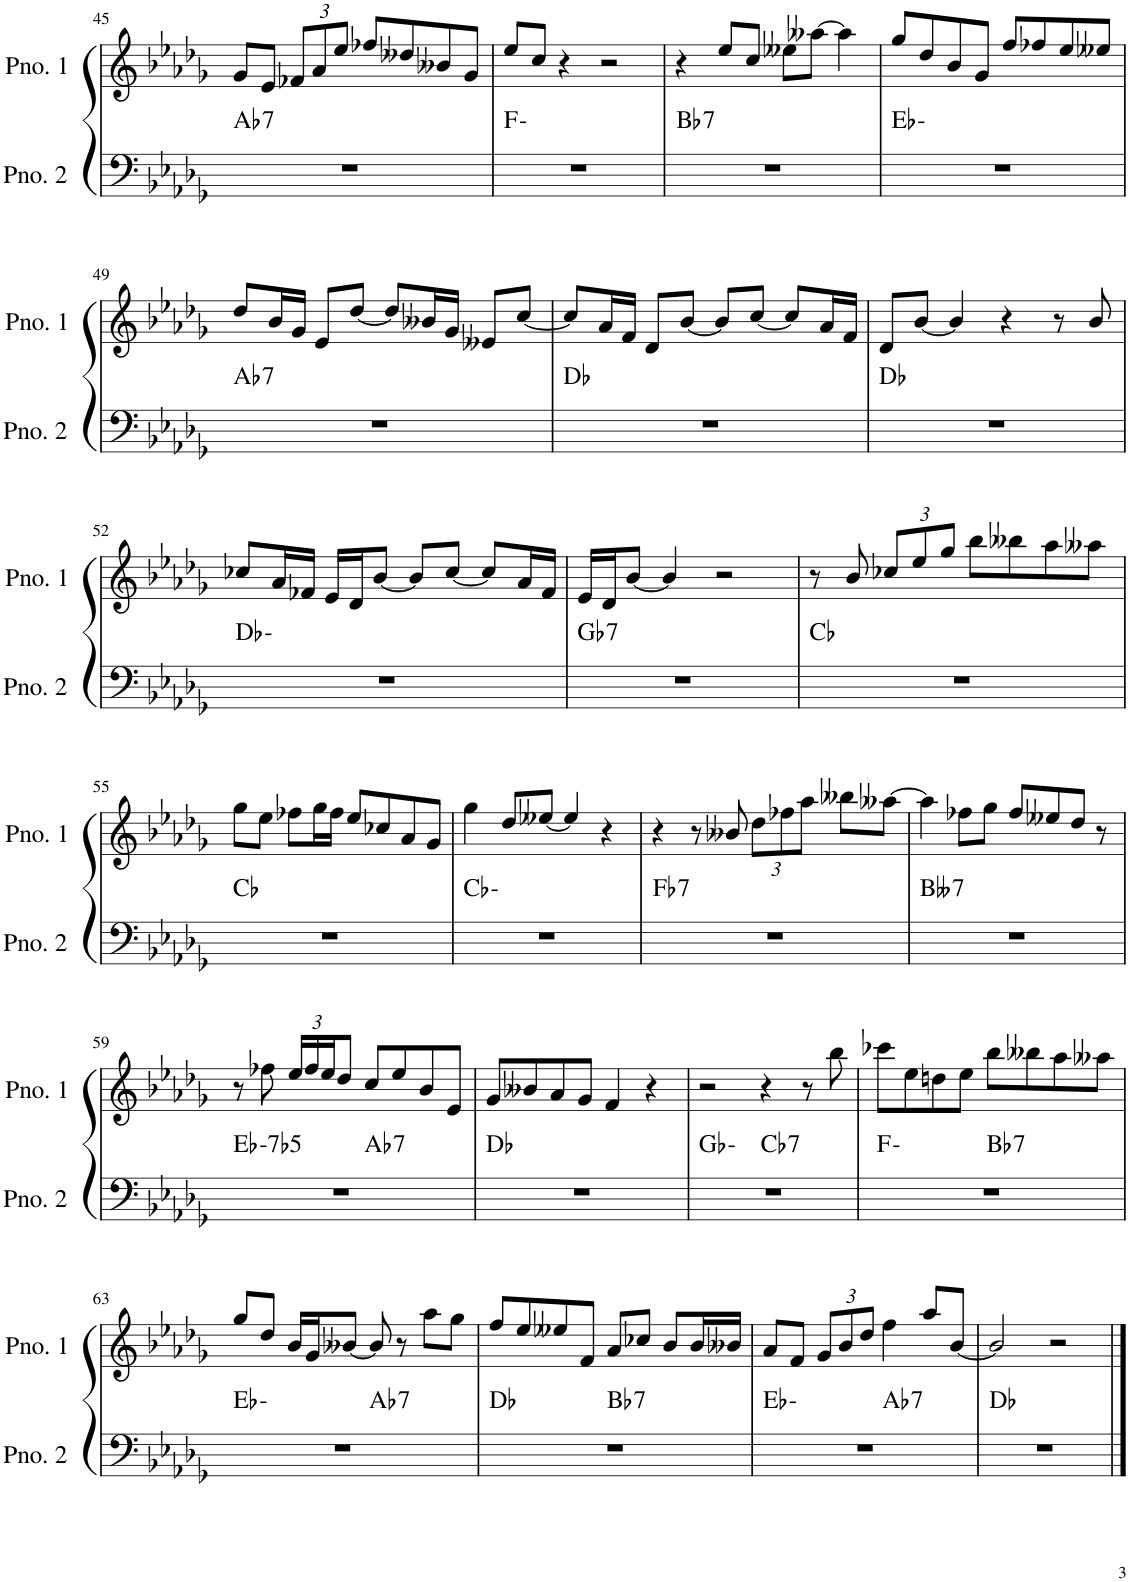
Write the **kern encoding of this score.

**kern	**harte	**kern
*part2	*part2	*part1
*staff2	*	*staff1
*I"ピアノ 2	*	*I"ピアノ 1
!!LO:PB:g=z
*clefF4	*	*clefG2
*k[b-e-a-d-g-]	*	*k[b-e-a-d-g-]
*M4/4	*	*M4/4
=45	=45	=45
!	!LO:H:kt=7	!
1r	Ab:7	8g-/L
.	.	8e-/J
*	*	*Xbrackettup
.	.	12f-X/L
.	.	12a-/
.	.	12ee-/J
.	.	8ff-X/L
.	.	8dd--X/
.	.	8b--X/
.	.	8g-/J
=46	=46	=46
1r	F:min	8ee-/L
.	.	8cc/J
.	.	4r
.	.	2r
=47	=47	=47
!	!LO:H:kt=7	!
1r	Bb:7	4r
.	.	8ee-/L
.	.	8cc/J
.	.	8ee--X\L
.	.	[8aa--X\J
.	.	4aa--\]
=48	=48	=48
1r	Eb:min	8gg-/L
.	.	8dd-/
.	.	8b-/
.	.	8g-/J
.	.	8ff/L
.	.	8ff-X/
.	.	8ee-/
.	.	8ee--X/J
!!LO:LB:g=z
=49	=49	=49
!	!LO:H:kt=7	!
1r	Ab:7	8dd-/L
.	.	16b-/L
.	.	16g-/JJ
.	.	8e-/L
.	.	[8dd-/J
.	.	8dd-/L]
.	.	16b--X/L
.	.	16g-/JJ
.	.	8e--X/L
.	.	[8cc/J
=50	=50	=50
1r	Db:maj	8cc/L]
.	.	16a-/L
.	.	16f/JJ
.	.	8d-/L
.	.	[8b-/J
.	.	8b-/L]
.	.	[8cc/J
.	.	8cc/L]
.	.	16a-/L
.	.	16f/JJ
=51	=51	=51
1r	Db:maj	8d-/L
.	.	[8b-/J
.	.	4b-/]
.	.	4r
.	.	8r
.	.	8b-/
!!LO:LB:g=z
=52	=52	=52
1r	Db:min	8cc-X/L
.	.	16a-/L
.	.	16f-X/JJ
.	.	16e-/LL
.	.	16d-/J
.	.	[8b-/J
.	.	8b-/L]
.	.	[8cc-/J
.	.	8cc-/L]
.	.	16a-/L
.	.	16f-/JJ
=53	=53	=53
!	!LO:H:kt=7	!
1r	Gb:7	16e-/LL
.	.	16d-/J
.	.	[8b-/J
.	.	4b-/]
.	.	2r
=54	=54	=54
1r	Cb:maj	8r
.	.	8b-/
.	.	12cc-X/L
.	.	12ee-/
.	.	12gg-/J
.	.	8bb-\L
.	.	8bb--X\
.	.	8aa-\
.	.	8aa--X\J
!!LO:LB:g=z
=55	=55	=55
1r	Cb:maj	8gg-\L
.	.	8ee-\J
.	.	8ff-X\L
.	.	16gg-\L
.	.	16ff-\JJ
.	.	8ee-/L
.	.	8cc-X/
.	.	8a-/
.	.	8g-/J
=56	=56	=56
1r	Cb:min	4gg-\
.	.	8dd-/L
.	.	[8ee--X/J
.	.	4ee--/]
.	.	4r
=57	=57	=57
!	!LO:H:kt=7	!
1r	Fb:7	4r
.	.	8r
.	.	8b--X/
.	.	12dd-\L
.	.	12ff-X\
.	.	12aa-\J
.	.	8bb--X\L
.	.	[8aa--X\J
=58	=58	=58
!	!LO:H:kt=7	!
1r	Bbb:7	4aa--\]
.	.	8ff-X\L
.	.	8gg-\J
.	.	8ff-/L
.	.	8ee--X/
.	.	8dd-/J
.	.	8r
!!LO:LB:g=z
=59	=59	=59
!	!LO:H:kt=-7b5	!
*^	*	*
1r	2ryy	Eb:hdim7	8r
.	.	.	8ff-X\
.	.	.	24ee-/LL
.	.	.	24ff-/
.	.	.	24ee-/J
.	.	.	8dd-/J
!	!	!LO:H:kt=7	!
.	2ryy	Ab:7	8cc/L
.	.	.	8ee-/
.	.	.	8b-/
.	.	.	8e-/J
*v	*v	*	*
=60	=60	=60
1r	Db:maj	8g-/L
.	.	8b--X/
.	.	8a-/
.	.	8g-/J
.	.	4f/
.	.	4r
=61	=61	=61
*^	*	*
1r	2ryy	Gb:min	2r
!	!	!LO:H:kt=7	!
.	2ryy	Cb:7	4r
.	.	.	8r
.	.	.	8bb-\
=62	=62	=62	=62
1r	2ryy	F:min	8ccc-X\L
.	.	.	8ee-\
.	.	.	8ddn\
.	.	.	8ee-\J
!	!	!LO:H:kt=7	!
.	2ryy	Bb:7	8bb-\L
.	.	.	8bb--X\
.	.	.	8aa-\
.	.	.	8aa--X\J
!!LO:LB:g=z
=63	=63	=63	=63
1r	2ryy	Eb:min	8gg-/L
.	.	.	8dd-/J
.	.	.	16b-/LL
.	.	.	16g-/J
.	.	.	[8b--X/J
!	!	!LO:H:kt=7	!
.	2ryy	Ab:7	8b--/]
.	.	.	8r
.	.	.	8aa-\L
.	.	.	8gg-\J
=64	=64	=64	=64
1r	2ryy	Db:maj	8ff/L
.	.	.	8ee-/
.	.	.	8ee--X/
.	.	.	8f/J
!	!	!LO:H:kt=7	!
.	2ryy	Bb:7	8a-/L
.	.	.	8cc-X/J
.	.	.	8b-/L
.	.	.	16b-/L
.	.	.	16b--X/JJ
=65	=65	=65	=65
1r	2ryy	Eb:min	8a-/L
.	.	.	8f/J
.	.	.	12g-/L
.	.	.	12b-/
.	.	.	12dd-/J
!	!	!LO:H:kt=7	!
.	2ryy	Ab:7	4ff\
.	.	.	8aa-/L
.	.	.	[8b-/J
*v	*v	*	*
=66	=66	=66
1r	Db:maj	2b-/]
.	.	2r
==	==	==
*-	*-	*-
